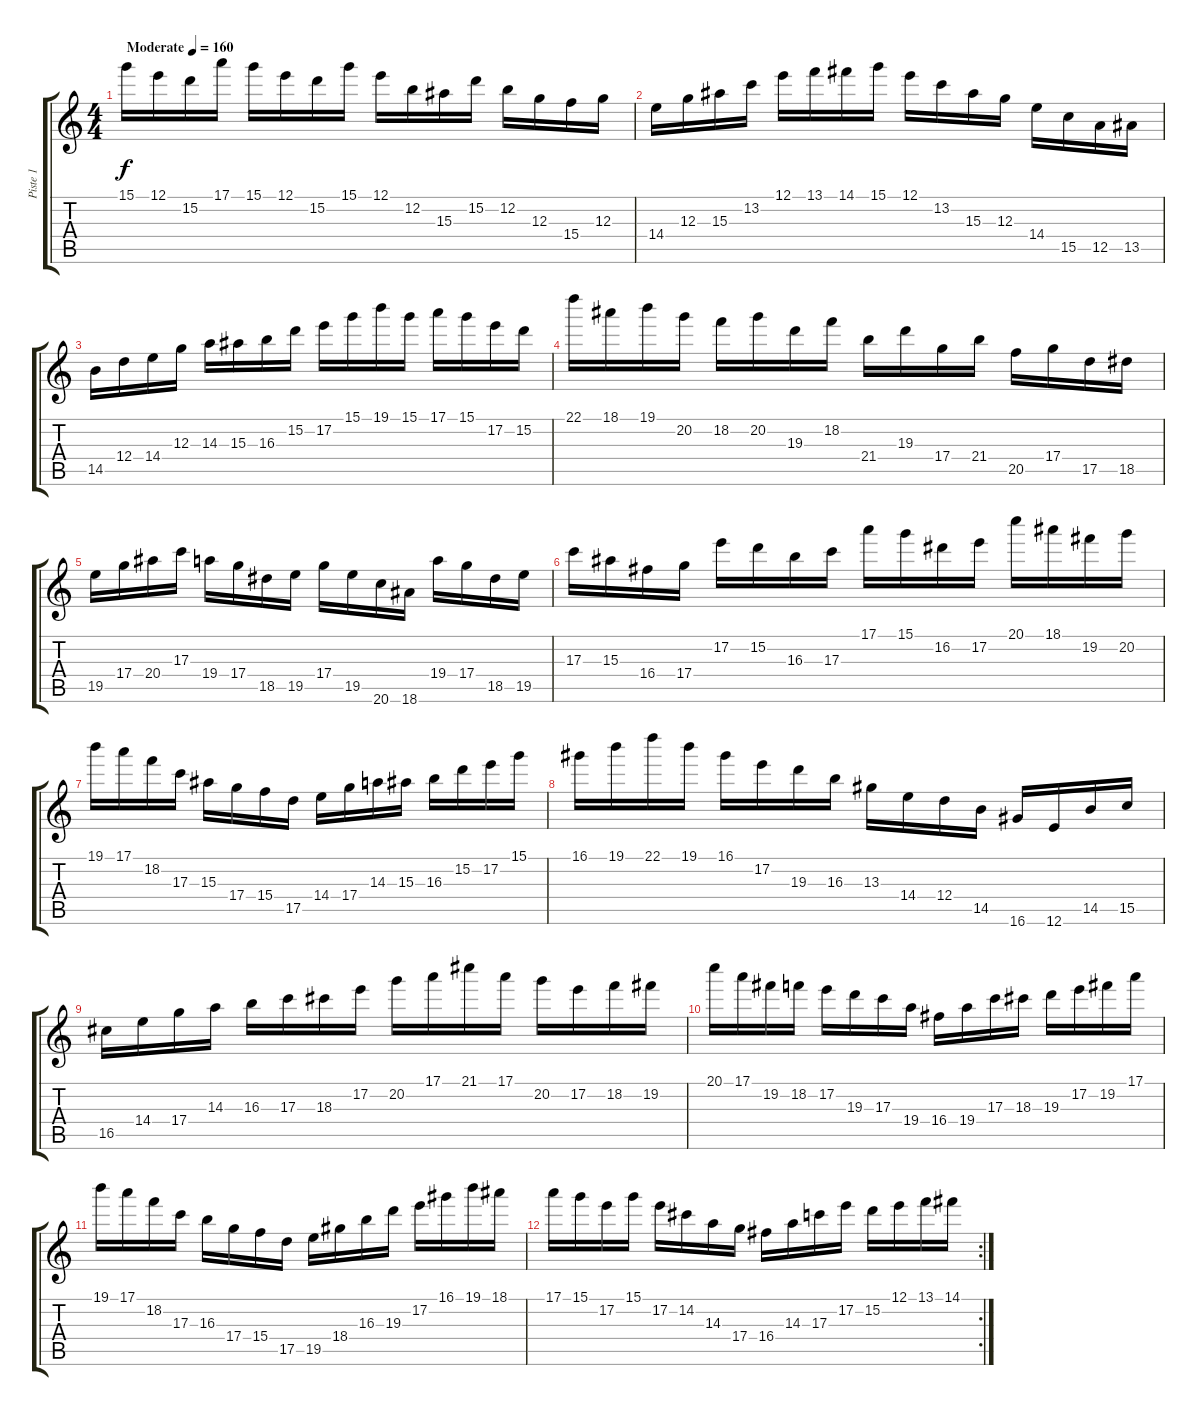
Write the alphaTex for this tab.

\track ("Piste 1" "Piste 1") {instrument electricguitarclean}
\staff {score tabs}
\tuning (E4 B3 G3 D3 A2 E2) {hide}
\ts (4 4)
\tempo (160 "Moderate")
\clef g2
\ks c
15.1.16{dy f instrument electricguitarclean} 12.1.16 15.2.16 17.1.16 15.1.16 12.1.16 15.2.16 15.1.16 12.1.16 12.2.16 15.3.16 15.2.16 12.2.16 12.3.16 15.4.16 12.3.16 |
14.4.16 12.3.16 15.3.16 13.2.16 12.1.16 13.1.16 14.1.16 15.1.16 12.1.16 13.2.16 15.3.16 12.3.16 14.4.16 15.5.16 12.5.16 13.5.16 |
14.5.16 12.4.16 14.4.16 12.3.16 14.3.16 15.3.16 16.3.16 15.2.16 17.2.16 15.1.16 19.1.16 15.1.16 17.1.16 15.1.16 17.2.16 15.2.16 |
22.1.16 18.1.16 19.1.16 20.2.16 18.2.16 20.2.16 19.3.16 18.2.16 21.4.16 19.3.16 17.4.16 21.4.16 20.5.16 17.4.16 17.5.16 18.5.16 |
19.5.16 17.4.16 20.4.16 17.3.16 19.4.16 17.4.16 18.5.16 19.5.16 17.4.16 19.5.16 20.6.16 18.6.16 19.4.16 17.4.16 18.5.16 19.5.16 |
17.3.16 15.3.16 16.4.16 17.4.16 17.2.16 15.2.16 16.3.16 17.3.16 17.1.16 15.1.16 16.2.16 17.2.16 20.1.16 18.1.16 19.2.16 20.2.16 |
19.1.16 17.1.16 18.2.16 17.3.16 15.3.16 17.4.16 15.4.16 17.5.16 14.4.16 17.4.16 14.3.16 15.3.16 16.3.16 15.2.16 17.2.16 15.1.16 |
16.1.16 19.1.16 22.1.16 19.1.16 16.1.16 17.2.16 19.3.16 16.3.16 13.3.16 14.4.16 12.4.16 14.5.16 16.6.16 12.6.16 14.5.16 15.5.16 |
16.5.16 14.4.16 17.4.16 14.3.16 16.3.16 17.3.16 18.3.16 17.2.16 20.2.16 17.1.16 21.1.16 17.1.16 20.2.16 17.2.16 18.2.16 19.2.16 |
20.1.16 17.1.16 19.2.16 18.2.16 17.2.16 19.3.16 17.3.16 19.4.16 16.4.16 19.4.16 17.3.16 18.3.16 19.3.16 17.2.16 19.2.16 17.1.16 |
19.1.16 17.1.16 18.2.16 17.3.16 16.3.16 17.4.16 15.4.16 17.5.16 19.5.16 18.4.16 16.3.16 19.3.16 17.2.16 16.1.16 19.1.16 18.1.16 |
\rc 2
17.1.16 15.1.16 17.2.16 15.1.16 17.2.16 14.2.16 14.3.16 17.4.16 16.4.16 14.3.16 17.3.16 17.2.16 15.2.16 12.1.16 13.1.16 14.1.16
